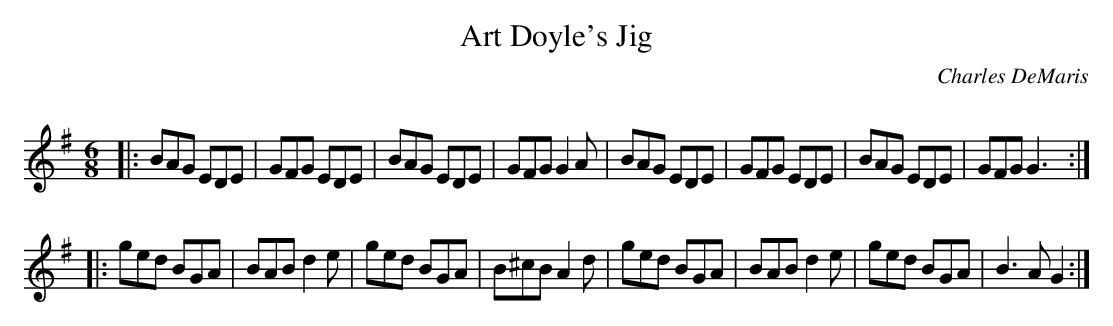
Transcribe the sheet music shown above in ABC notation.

X:1
T: Art Doyle's Jig
C: Charles DeMaris
Q: 250
M: 6/8
K: G
|: BAG EDE | GFG EDE | BAG EDE | GFG  G2A \
|  BAG EDE | GFG EDE | BAG EDE | GFG  G3 :|
|: ged BGA | BAB d2e | ged BGA | B^cB A2d \
|  ged BGA | BAB d2e | ged BGA | B2>A2 G2 :|
